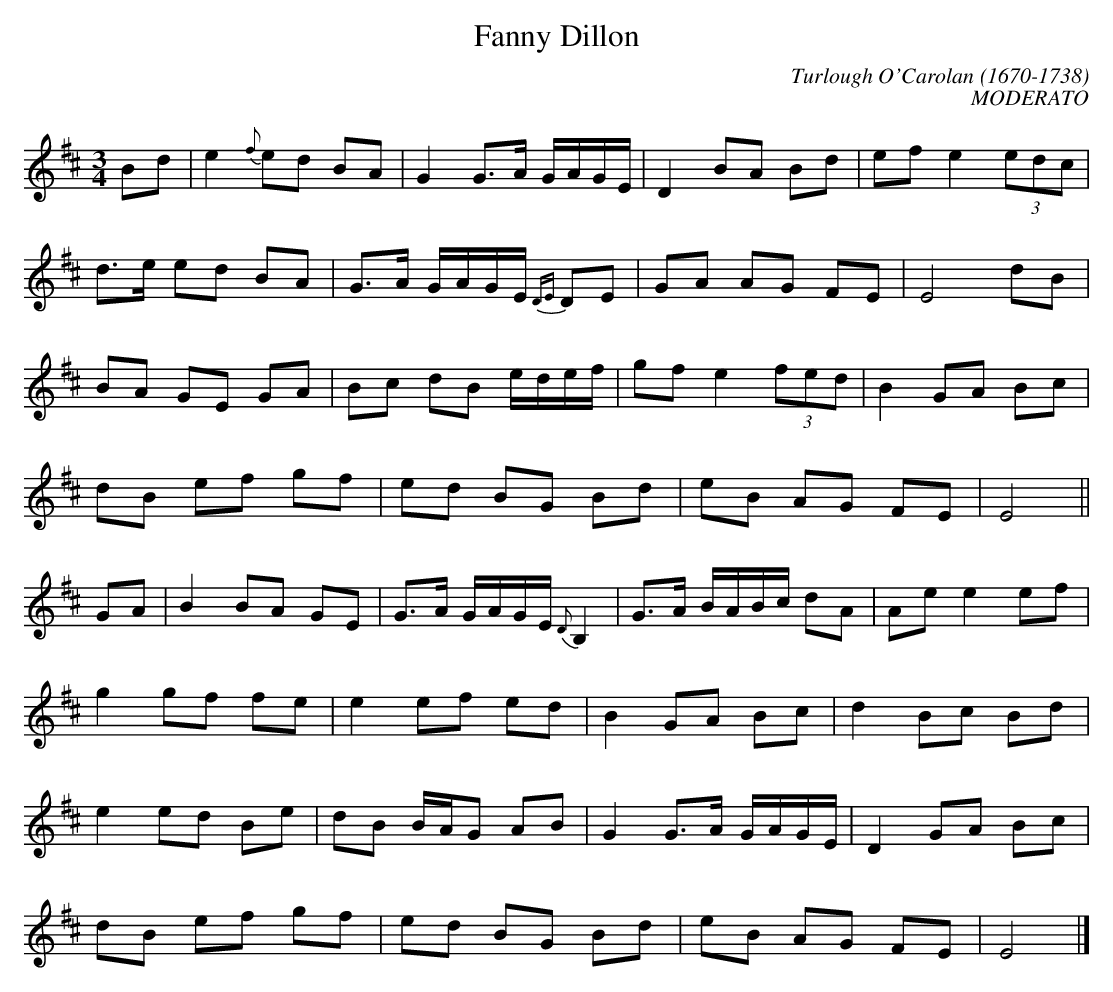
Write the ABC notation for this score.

X:1occ
T:Fanny Dillon
C:Turlough O'Carolan (1670-1738)
C:MODERATO
M:3/4
L:1/8
K:D
Bd|e2{f}ed BA|G2G3/2A/2 G/2A/2G/2E/2|D2BA Bd|ef e2 (3edc|
d3/2e/2 ed BA|G3/2A/2 G/2A/2G/2E/2 {DE}DE|GA AG FE|E4dB|
BA GE GA|Bc dB e/2d/2e/2f/2|gf e2 (3fed|B2GA Bc|
dB ef gf|ed BG Bd|eB AG FE|E4||
GA|B2BA GE|G3/2A/2 G/2A/2G/2E/2 {D}B,2|G3/2A/2 B/2A/2B/2c/2 dA|Ae e2ef|
g2gf fe|e2ef ed|B2GA Bc|d2Bc Bd|
e2ed Be|dB B/2A/2G AB|G2G3/2A/2 G/2A/2G/2E/2|D2GA Bc|
dB ef gf|ed BG Bd|eB AG FE|E4|]
